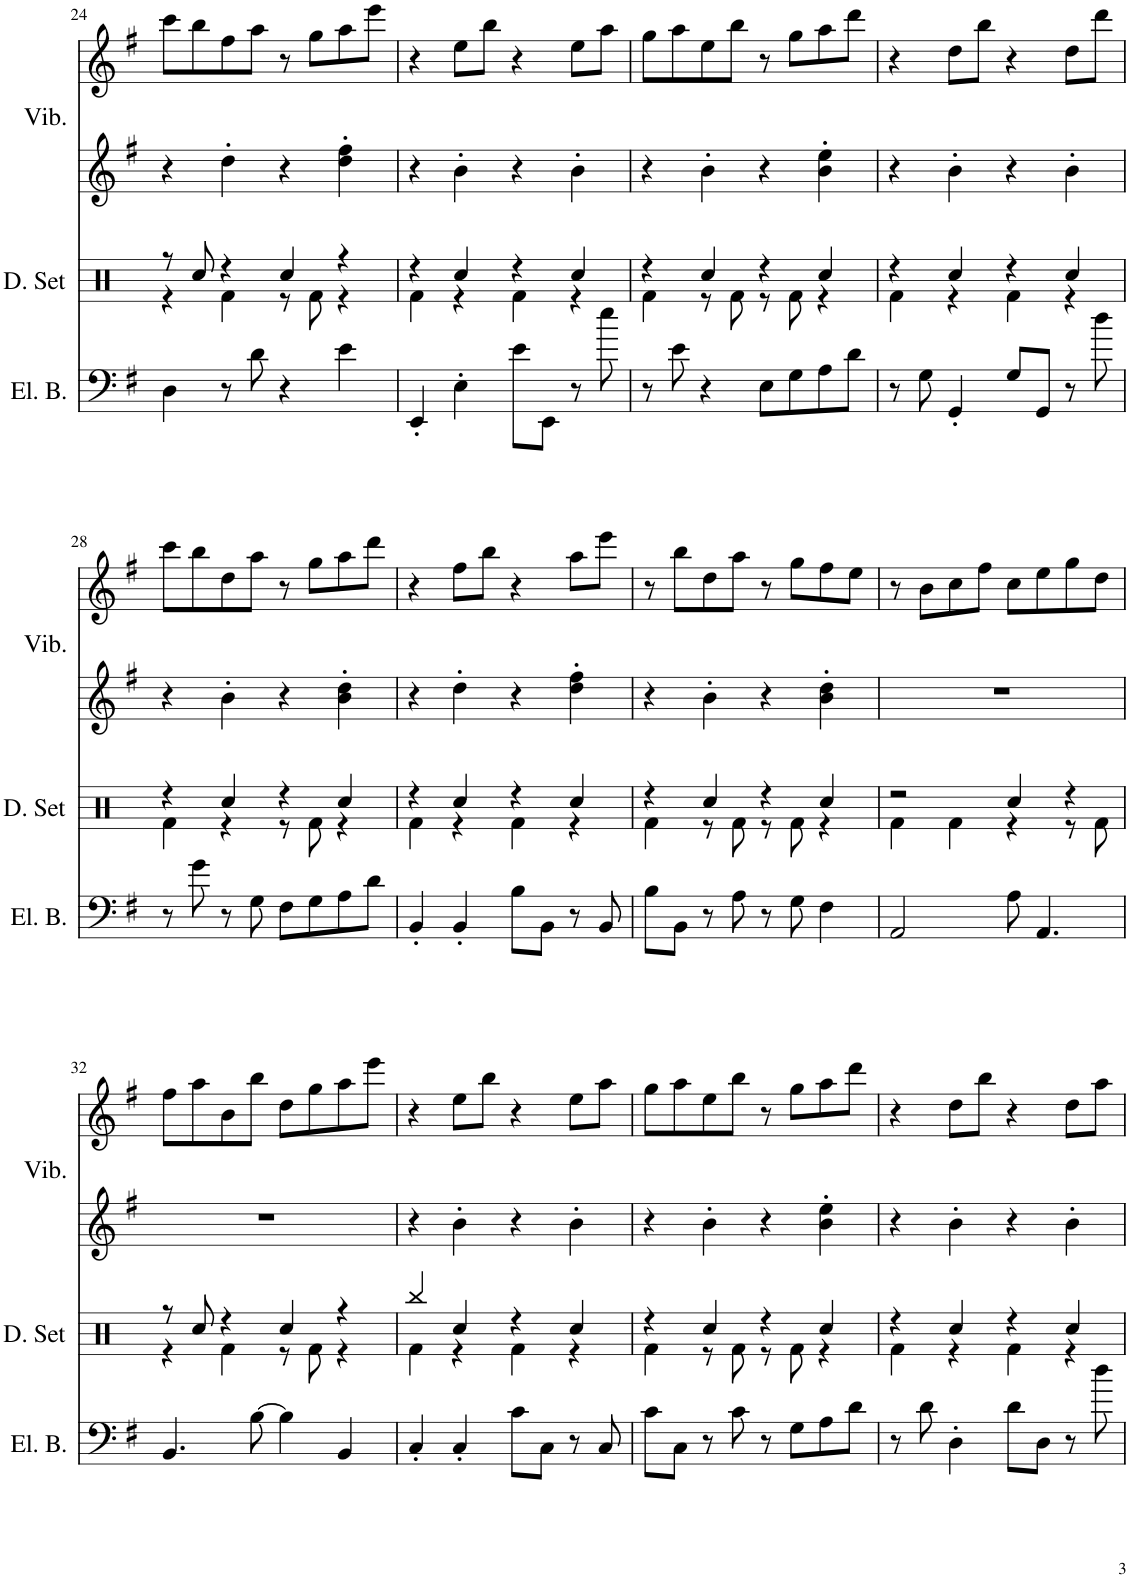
**kern	**kern	**kern	**kern
*part3	*part2	*part1	*part1
*staff4	*staff3	*staff2	*staff1
*I"Electric Bass, Bass	*I"Drumset, Drums	*I"Vibraphone, Vibraphone	*
*I'El. B.	*I'D. Set	*I'Vib.	*
!!LO:PB:g=z
*clefF4	*clefX	*clefG2	*clefG2
*Trd7c12	*	*	*
*k[f#]	*k[]	*k[f#]	*k[f#]
*M4/4	*M4/4	*M4/4	*M4/4
=24	=24	=24	=24
*	*^	*	*
4D\	8r	4r	4r	8ccc\L
.	8Rcc/	.	.	8bb\
8r	4r	4Rf\	4dd'\	8ff#\
8d\	.	.	.	8aa\J
4r	4Rcc/	8r	4r	8r
.	.	8Rf\	.	8gg\L
4e\	4r	4r	4dd\' 4ff#\'	8aa\
.	.	.	.	8eee\J
=25	=25	=25	=25	=25
4EE'/	4r	4Rf\	4r	4r
4E'\	4Rcc/	4r	4b'\	8ee\L
.	.	.	.	8bb\J
8e\L	4r	4Rf\	4r	4r
8EE\J	.	.	.	.
8r	4Rcc/	4r	4b'\	8ee\L
8ee\	.	.	.	8aa\J
=26	=26	=26	=26	=26
8r	4r	4Rf\	4r	8gg\L
8e\	.	.	.	8aa\
4r	4Rcc/	8r	4b'\	8ee\
.	.	8Rf\	.	8bb\J
8E\L	4r	8r	4r	8r
8G\	.	8Rf\	.	8gg\L
8A\	4Rcc/	4r	4b\' 4ee\'	8aa\
8d\J	.	.	.	8ddd\J
=27	=27	=27	=27	=27
8r	4r	4Rf\	4r	4r
8G\	.	.	.	.
4GG'/	4Rcc/	4r	4b'\	8dd\L
.	.	.	.	8bb\J
8G/L	4r	4Rf\	4r	4r
8GG/J	.	.	.	.
8r	4Rcc/	4r	4b'\	8dd\L
8dd\	.	.	.	8ddd\J
!!LO:LB:g=z
=28	=28	=28	=28	=28
8r	4r	4Rf\	4r	8ccc\L
8g\	.	.	.	8bb\
8r	4Rcc/	4r	4b'\	8dd\
8G\	.	.	.	8aa\J
8F#\L	4r	8r	4r	8r
8G\	.	8Rf\	.	8gg\L
8A\	4Rcc/	4r	4b\' 4dd\'	8aa\
8d\J	.	.	.	8ddd\J
=29	=29	=29	=29	=29
4BB'/	4r	4Rf\	4r	4r
4BB'/	4Rcc/	4r	4dd'\	8ff#\L
.	.	.	.	8bb\J
8B\L	4r	4Rf\	4r	4r
8BB\J	.	.	.	.
8r	4Rcc/	4r	4dd\' 4ff#\'	8aa\L
8BB/	.	.	.	8eee\J
=30	=30	=30	=30	=30
8B\L	4r	4Rf\	4r	8r
8BB\J	.	.	.	8bb\L
8r	4Rcc/	8r	4b'\	8dd\
8A\	.	8Rf\	.	8aa\J
8r	4r	8r	4r	8r
8G\	.	8Rf\	.	8gg\L
4F#\	4Rcc/	4r	4b\' 4dd\'	8ff#\
.	.	.	.	8ee\J
=31	=31	=31	=31	=31
2AA/	2r	4Rf\	1r	8r
.	.	.	.	8b\L
.	.	4Rf\	.	8cc\
.	.	.	.	8ff#\J
8A\	4Rcc/	4r	.	8cc\L
4.AA/	.	.	.	8ee\
.	4r	8r	.	8gg\
.	.	8Rf\	.	8dd\J
!!LO:LB:g=z
=32	=32	=32	=32	=32
4.BB/	8r	4r	1r	8ff#\L
.	8Rcc/	.	.	8aa\
.	4r	4Rf\	.	8b\
[8B\	.	.	.	8bb\J
4B\]	4Rcc/	8r	.	8dd\L
.	.	8Rf\	.	8gg\
4BB/	4r	4r	.	8aa\
.	.	.	.	8eee\J
=33	=33	=33	=33	=33
4C'/	4Rbb/	4Rf\	4r	4r
4C'/	4Rcc/	4r	4b'\	8ee\L
.	.	.	.	8bb\J
8c\L	4r	4Rf\	4r	4r
8C\J	.	.	.	.
8r	4Rcc/	4r	4b'\	8ee\L
8C/	.	.	.	8aa\J
=34	=34	=34	=34	=34
8c\L	4r	4Rf\	4r	8gg\L
8C\J	.	.	.	8aa\
8r	4Rcc/	8r	4b'\	8ee\
8c\	.	8Rf\	.	8bb\J
8r	4r	8r	4r	8r
8G\L	.	8Rf\	.	8gg\L
8A\	4Rcc/	4r	4b\' 4ee\'	8aa\
8d\J	.	.	.	8ddd\J
=35	=35	=35	=35	=35
8r	4r	4Rf\	4r	4r
8d\	.	.	.	.
4D'\	4Rcc/	4r	4b'\	8dd\L
.	.	.	.	8bb\J
8d\L	4r	4Rf\	4r	4r
8D\J	.	.	.	.
8r	4Rcc/	4r	4b'\	8dd\L
8dd\	.	.	.	8aa\J
*	*v	*v	*	*
=	=	=	=
*-	*-	*-	*-
